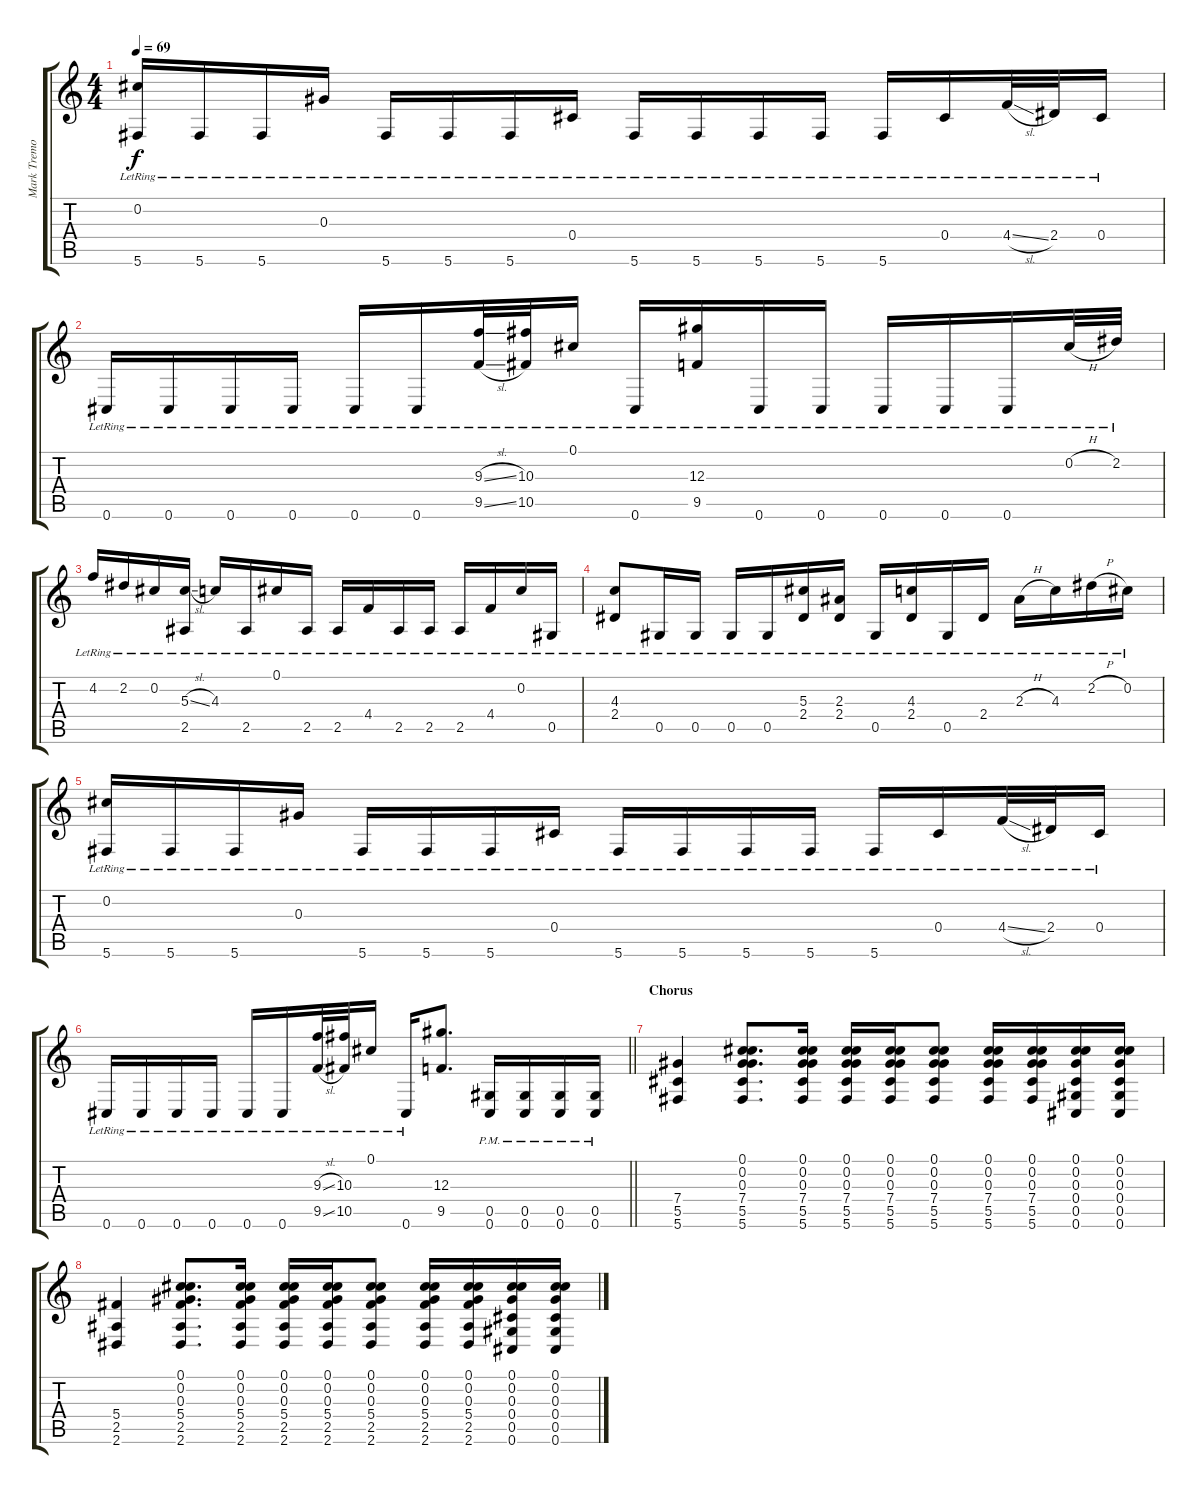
\track ("Mark Tremonti" "Mark Tremo") {instrument electricguitarclean}
\staff {score tabs}
\tuning (Db4 Db4 Ab3 Db3 Ab2 Db2) {hide}
\ts (4 4)
\tempo 69
\clef g2
\ks c
(0.2{lr} 5.6{lr}).16{dy f} 5.6{lr}.16 5.6{lr}.16 0.3{lr}.16 5.6{lr}.16 5.6{lr}.16 5.6{lr}.16 0.4{lr}.16 5.6{lr}.16 5.6{lr}.16 5.6{lr}.16 5.6{lr}.16 5.6{lr}.16 0.4{lr}.16 4.4{sl lr}.32 2.4{lr}.32 0.4{lr}.16 |
0.6{lr}.16 0.6{lr}.16 0.6{lr}.16 0.6{lr}.16 0.6{lr}.16 0.6{lr}.16 (9.3{sl lr} 9.5{sl lr}).32 (10.3{lr} 10.5{lr}).32 0.1{lr}.16 0.6{lr}.16 (12.3{lr} 9.5{lr}).16 0.6{lr}.16 0.6{lr}.16 0.6{lr}.16 0.6{lr}.16 0.6{lr}.16 0.2{h lr}.32 2.2{lr}.32 |
4.2{lr}.16 2.2{lr}.16 0.2{lr}.16 (5.3{sl lr} 2.5{lr}).16 4.3{lr}.16 2.5{lr}.16 0.1{lr}.16 2.5{lr}.16 2.5{lr}.16 4.4{lr}.16 2.5{lr}.16 2.5{lr}.16 2.5{lr}.16 4.4{lr}.16 0.2{lr}.16 0.5{lr}.16 |
(4.3{lr} 2.4{lr}).8 0.5{lr}.16 0.5{lr}.16 0.5{lr}.16 0.5{lr}.16 (5.3{lr} 2.4{lr}).16 (2.3{lr} 2.4{lr}).16 0.5{lr}.16 (4.3{lr} 2.4{lr}).16 0.5{lr}.16 2.4{lr}.16 2.3{h lr}.16 4.3{lr}.16 2.2{h lr}.16 0.2{lr}.16 |
(0.2{lr} 5.6{lr}).16 5.6{lr}.16 5.6{lr}.16 0.3{lr}.16 5.6{lr}.16 5.6{lr}.16 5.6{lr}.16 0.4{lr}.16 5.6{lr}.16 5.6{lr}.16 5.6{lr}.16 5.6{lr}.16 5.6{lr}.16 0.4{lr}.16 4.4{sl lr}.32 2.4{lr}.32 0.4{lr}.16 |
\barLineRight lightlight
0.6{lr}.16 0.6{lr}.16 0.6{lr}.16 0.6{lr}.16 0.6{lr}.16 0.6{lr}.16 (9.3{sl lr} 9.5{sl lr}).32 (10.3{lr} 10.5{lr}).32 0.1{lr}.16 0.6{lr}.16 (12.3 9.5).8{d} (0.5{pm} 0.6{pm}).16{instrument distortionguitar} (0.5{pm} 0.6{pm}).16 (0.5{pm} 0.6{pm}).16 (0.5{pm} 0.6{pm}).16 |
\section ("" "Chorus")
(7.4 5.5 5.6).4 (0.1 0.2 0.3 7.4 5.5 5.6).8{d} (0.1 0.2 0.3 7.4 5.5 5.6).16 (0.1 0.2 0.3 7.4 5.5 5.6).16 (0.1 0.2 0.3 7.4 5.5 5.6).16 (0.1 0.2 0.3 7.4 5.5 5.6).8 (0.1 0.2 0.3 7.4 5.5 5.6).16 (0.1 0.2 0.3 7.4 5.5 5.6).16 (0.1 0.2 0.3 0.4 0.5 0.6).16 (0.1 0.2 0.3 0.4 0.5 0.6).16 |
(5.4 2.5 2.6).4 (0.1 0.2 0.3 5.4 2.5 2.6).8{d} (0.1 0.2 0.3 5.4 2.5 2.6).16 (0.1 0.2 0.3 5.4 2.5 2.6).16 (0.1 0.2 0.3 5.4 2.5 2.6).16 (0.1 0.2 0.3 5.4 2.5 2.6).8 (0.1 0.2 0.3 5.4 2.5 2.6).16 (0.1 0.2 0.3 5.4 2.5 2.6).16 (0.1 0.2 0.3 0.4 0.5 0.6).16 (0.1 0.2 0.3 0.4 0.5 0.6).16
